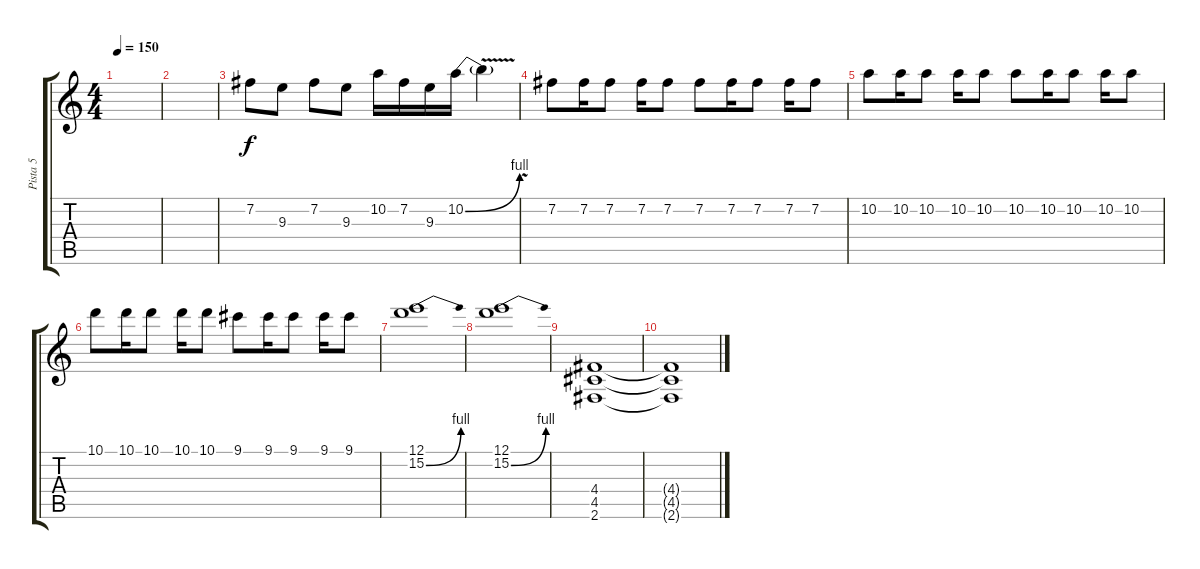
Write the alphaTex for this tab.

\track ("Pista 5" "Pista 5") {instrument distortionguitar}
\staff {score tabs}
\tuning (E4 B3 G3 D3 A2 E2) {hide}
\ts (4 4)
\tempo 150
\clef g2
\ks c
|
|
7.2.8 9.3.8 7.2.8 9.3.8 10.2.16 7.2.16 9.3.16 10.2{be (bend 0 0 60 4)}.16 10.2{v t}.4 |
7.2.8 7.2.16 7.2.8 7.2.16 7.2.8 7.2.8 7.2.16 7.2.8 7.2.16 7.2.8 |
10.2.8 10.2.16 10.2.8 10.2.16 10.2.8 10.2.8 10.2.16 10.2.8 10.2.16 10.2.8 |
10.1.8 10.1.16 10.1.8 10.1.16 10.1.8 9.1.8 9.1.16 9.1.8 9.1.16 9.1.8 |
(12.1 15.2{be (bend 0 0 60 4)}).1 |
(12.1 15.2{be (bend 0 0 60 4)}).1 |
(4.4 4.5 2.6).1 |
(4.4{t} 4.5{t} 2.6{t}).1
